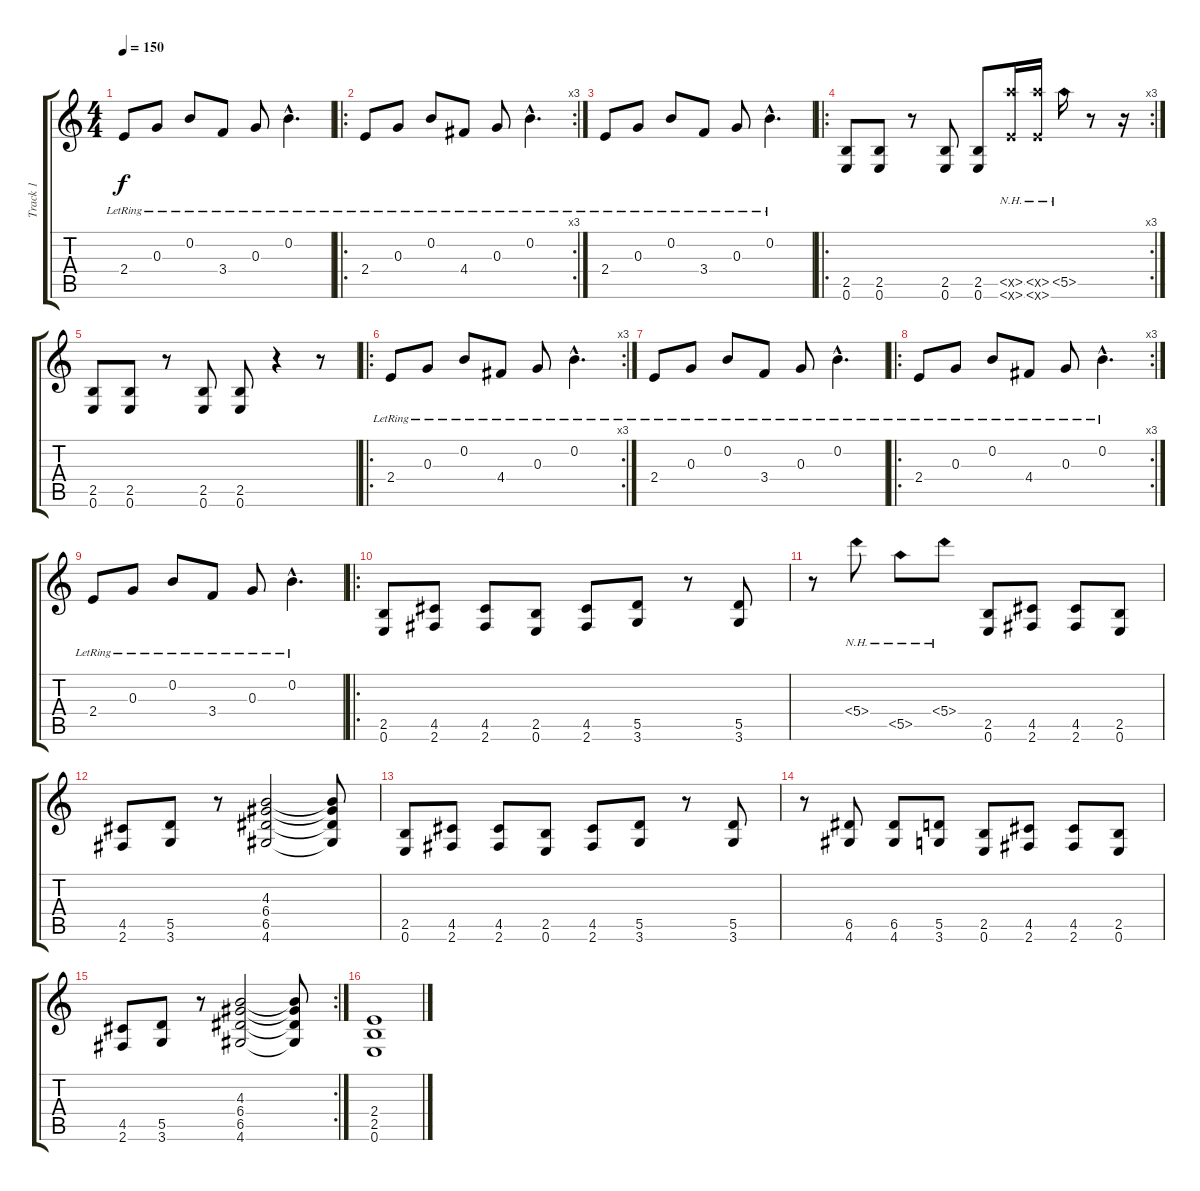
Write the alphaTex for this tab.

\track ("Track 1" "Track 1") {instrument distortionguitar}
\staff {score tabs}
\tuning (E4 B3 G3 D3 A2 E2) {hide}
\ts (4 4)
\tempo 150
\clef g2
\ks c
2.4{lr}.8{dy f} 0.3{lr}.8 0.2{lr}.8 3.4{lr}.8 0.3{lr}.8 0.2{hac lr}.4{d} |
\ro
\rc 3
2.4{lr}.8 0.3{lr}.8 0.2{lr}.8 4.4{lr}.8 0.3{lr}.8 0.2{hac lr}.4{d} |
2.4{lr}.8 0.3{lr}.8 0.2{lr}.8 3.4{lr}.8 0.3{lr}.8 0.2{hac lr}.4{d} |
\ro
\rc 3
(2.5 0.6).8 (2.5 0.6).8 r.8 (2.5 0.6).8 (2.5 0.6).8 (5.5{nh x} 0.6{nh x}).16 (5.5{nh x} 0.6{nh x}).16 5.5{nh}.16 r.8 r.16 |
(2.5 0.6).8 (2.5 0.6).8 r.8 (2.5 0.6).8 (2.5 0.6).8 r.4 r.8 |
\ro
\rc 3
2.4{lr}.8 0.3{lr}.8 0.2{lr}.8 4.4{lr}.8 0.3{lr}.8 0.2{hac lr}.4{d} |
2.4{lr}.8 0.3{lr}.8 0.2{lr}.8 3.4{lr}.8 0.3{lr}.8 0.2{hac lr}.4{d} |
\ro
\rc 3
2.4{lr}.8 0.3{lr}.8 0.2{lr}.8 4.4{lr}.8 0.3{lr}.8 0.2{hac lr}.4{d} |
2.4{lr}.8 0.3{lr}.8 0.2{lr}.8 3.4{lr}.8 0.3{lr}.8 0.2{hac lr}.4{d} |
\ro
(2.5 0.6).8 (4.5 2.6).8 (4.5 2.6).8 (2.5 0.6).8 (4.5 2.6).8 (5.5 3.6).8 r.8 (5.5 3.6).8 |
r.8 5.4{nh}.8 5.5{nh}.8 5.4{nh}.8 (2.5 0.6).8 (4.5 2.6).8 (4.5 2.6).8 (2.5 0.6).8 |
(4.5 2.6).8 (5.5 3.6).8 r.8 (4.3 6.4 6.5 4.6).2 (4.3{t} 6.4{t} 6.5{t} 4.6{t}).8 |
(2.5 0.6).8 (4.5 2.6).8 (4.5 2.6).8 (2.5 0.6).8 (4.5 2.6).8 (5.5 3.6).8 r.8 (5.5 3.6).8 |
r.8 (6.5 4.6).8 (6.5 4.6).8 (5.5 3.6).8 (2.5 0.6).8 (4.5 2.6).8 (4.5 2.6).8 (2.5 0.6).8 |
\rc 2
(4.5 2.6).8 (5.5 3.6).8 r.8 (4.3 6.4 6.5 4.6).2 (4.3{t} 6.4{t} 6.5{t} 4.6{t}).8 |
(2.4 2.5 0.6).1
